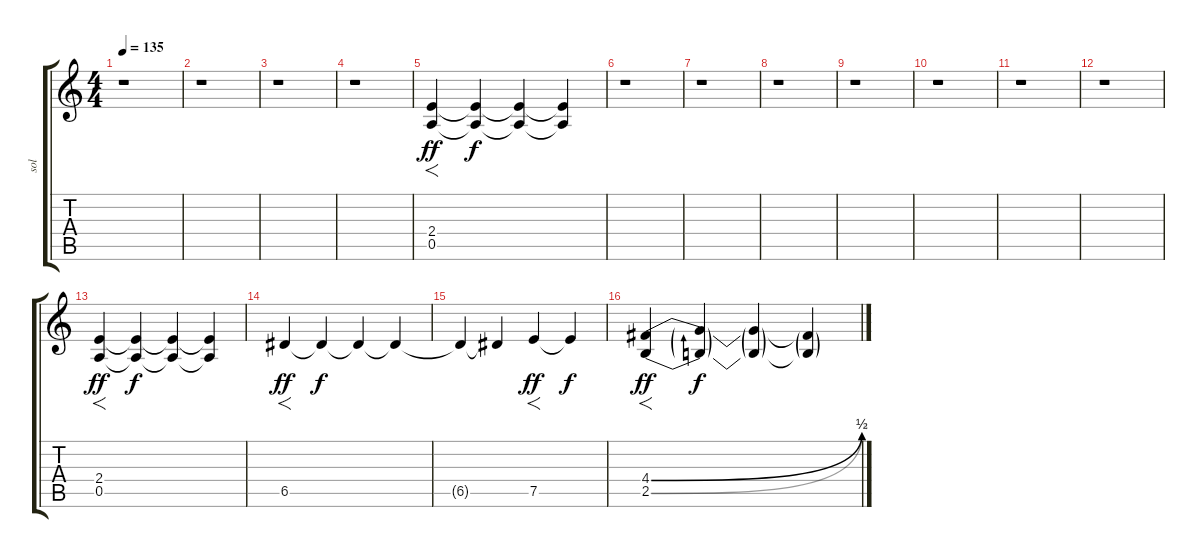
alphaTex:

\track ("sol" "sol") {instrument distortionguitar}
\staff {score tabs}
\tuning (E4 B3 G3 D3 A2 E2) {hide}
\ts (4 4)
\tempo 135
\clef g2
\ks c
r.1{dy f} |
r.1 |
r.1 |
r.1 |
(2.4 0.5).4{f dy ff} (2.4{t} 0.5{t}).4{dy f volume 0} (2.4{t} 0.5{t}).4 (2.4{t} 0.5{t}).4 |
r.1 |
r.1 |
r.1 |
r.1 |
r.1 |
r.1 |
r.1 |
(2.4 0.5).4{f dy ff volume 13} (2.4{t} 0.5{t}).4{dy f volume 0} (2.4{t} 0.5{t}).4 (2.4{t} 0.5{t}).4 |
6.5.4{f dy ff volume 13} 6.5{t}.4{dy f} 6.5{t}.4 6.5{t}.4 |
6.5{t}.4 6.5{t}.4 7.5.4{f dy ff volume 13} 7.5{t}.4{dy f} |
(4.4{be (bend 0 0 60 2)} 2.5{be (bend 0 0 60 1)}).4{f dy ff} (4.4{t} 2.5{t}).4{dy f} (4.4{t} 2.5{t}).4 (4.4{t} 2.5{t}).4
